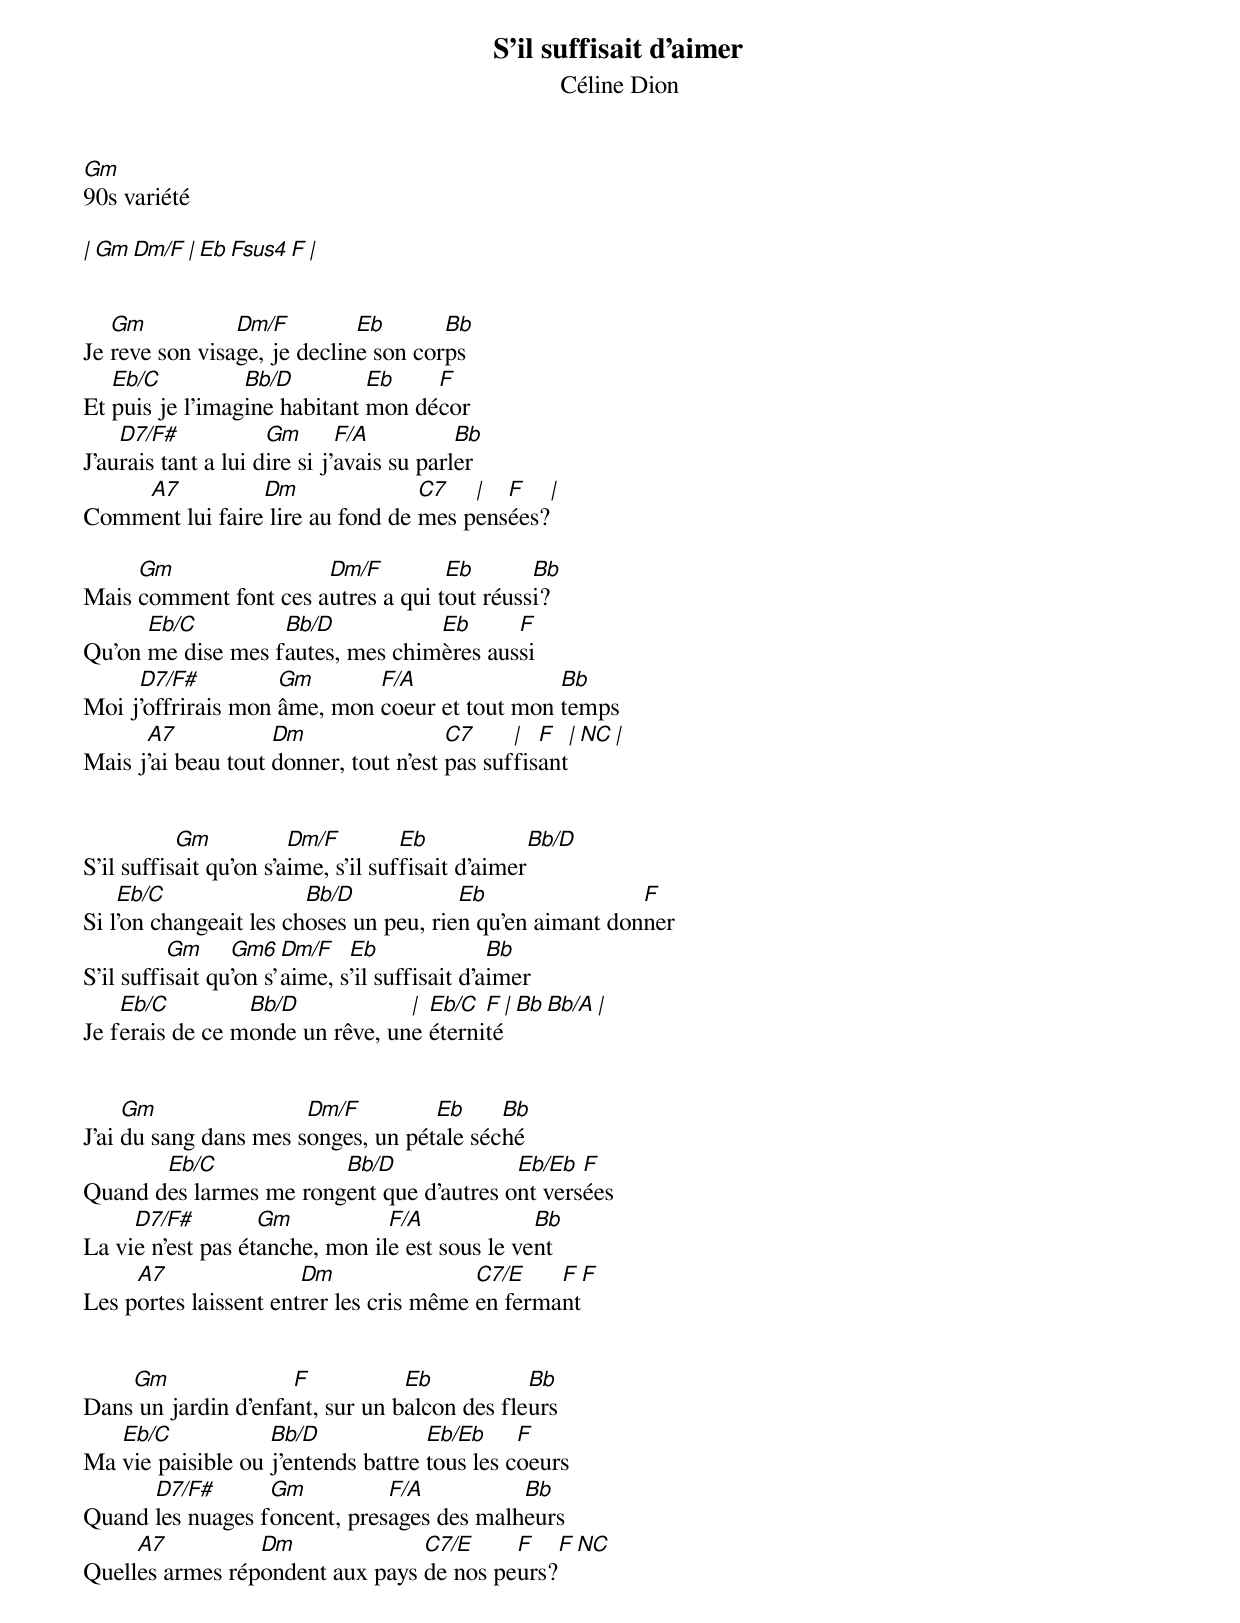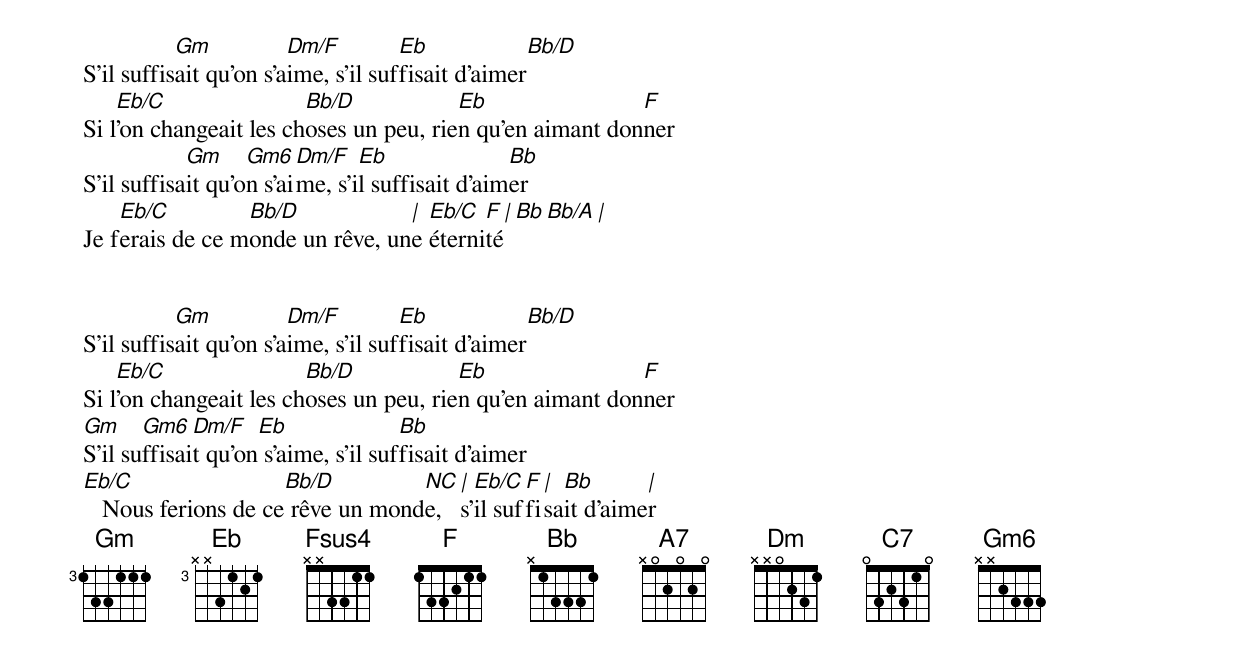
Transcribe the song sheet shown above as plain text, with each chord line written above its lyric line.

S'il suffisait d'aimer
Céline Dion
Gm
90s variété

| Gm   Dm/F   | Eb  Fsus4 F  |


   Gm           Dm/F         Eb       Bb
Je reve son visage, je decline son corps
   Eb/C          Bb/D         Eb    F
Et puis je l'imagine habitant mon décor
    D7/F#            Gm       F/A          Bb
J'aurais tant a lui dire si j'avais su parler
    A7           Dm               C7   |  F      |
Comment lui faire lire au fond de mes pensées?

     Gm                Dm/F         Eb       Bb
Mais comment font ces autres a qui tout réussi?
      Eb/C         Bb/D           Eb      F
Qu'on me dise mes fautes, mes chimères aussi
     D7/F#          Gm       F/A               Bb
Moi j'offrirais mon âme, mon coeur et tout mon temps
      A7            Dm                 C7     |  F    | NC   |
Mais j'ai beau tout donner, tout n'est pas suffisant


           Gm           Dm/F         Eb            Bb/D
S'il suffisait qu'on s'aime, s'il suffisait d'aimer
    Eb/C                Bb/D            Eb                F
Si l'on changeait les choses un peu, rien qu'en aimant donner
          Gm     Gm6   Dm/F   Eb               Bb
S'il suffisait qu'on s'aime, s'il suffisait d'aimer
    Eb/C         Bb/D            | Eb/C  F | Bb      Bb/A |
Je ferais de ce monde un rêve, une éternité


     Gm                Dm/F         Eb     Bb
J'ai du sang dans mes songes, un pétale séché
       Eb/C             Bb/D              Eb/Eb  F
Quand des larmes me rongent que d'autres ont versées
     D7/F#         Gm           F/A             Bb
La vie n'est pas étanche, mon ile est sous le vent
     A7                Dm                C7/E    F      F
Les portes laissent entrer les cris même en fermant


    Gm               F           Eb           Bb
Dans un jardin d'enfant, sur un balcon des fleurs
   Eb/C            Bb/D             Eb/Eb     F
Ma vie paisible ou j'entends battre tous les coeurs
      D7/F#       Gm          F/A          Bb
Quand les nuages foncent, presages des malheurs
     A7          Dm              C7/E     F      F NC
Quelles armes répondent aux pays de nos peurs?


           Gm           Dm/F         Eb            Bb/D
S'il suffisait qu'on s'aime, s'il suffisait d'aimer
    Eb/C                Bb/D            Eb                F
Si l'on changeait les choses un peu, rien qu'en aimant donner
            Gm     Gm6   Dm/F   Eb               Bb
S'il suffisait qu'on s'aime, s'il suffisait d'aimer
    Eb/C         Bb/D            | Eb/C  F | Bb      Bb/A |
Je ferais de ce monde un rêve, une éternité


           Gm           Dm/F         Eb            Bb/D
S'il suffisait qu'on s'aime, s'il suffisait d'aimer
    Eb/C                Bb/D            Eb                F
Si l'on changeait les choses un peu, rien qu'en aimant donner
Gm     Gm6   Dm/F   Eb               Bb
S'il suffisait qu'on s'aime, s'il suffisait d'aimer
Eb/C                 Bb/D         NC   | Eb/C  F | Bb       |
   Nous ferions de ce rêve un monde,   s'il suffisait d'aimer
